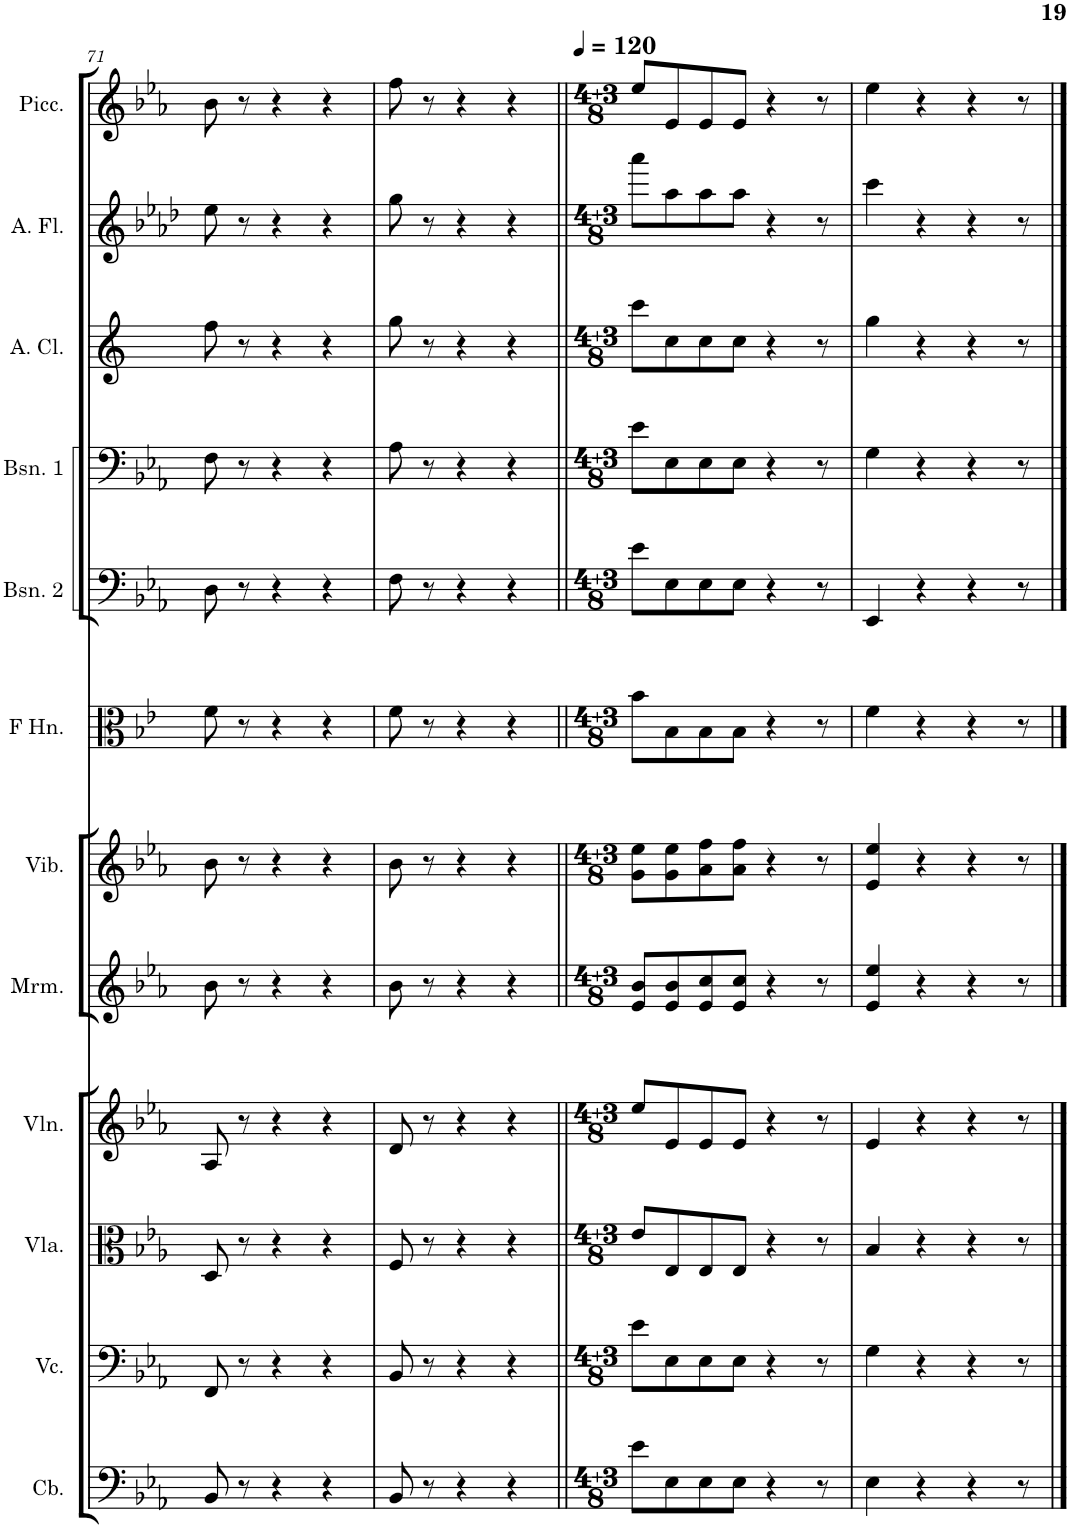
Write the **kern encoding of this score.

**kern	**kern	**kern	**kern	**kern	**kern	**kern	**kern	**kern	**kern	**kern	**kern
*part12	*part11	*part10	*part9	*part8	*part7	*part6	*part5	*part4	*part3	*part2	*part1
*staff12	*staff11	*staff10	*staff9	*staff8	*staff7	*staff6	*staff5	*staff4	*staff3	*staff2	*staff1
*I"Contrabass	*I"Violoncello	*I"Viola	*I"Violin	*I"Marimba	*I"Vibraphone	*I"Horn in F	*I"Bassoon 2	*I"Bassoon 1	*I"Alto Clarinet	*I"Alto Flute	*I"Piccolo
*I'Cb.	*I'Vc.	*I'Vla.	*I'Vln.	*I'Mrm.	*I'Vib.	*	*I'Bsn. 2	*I'Bsn. 1	*I'A. Cl.	*I'A. Fl.	*I'Picc.
!!LO:PB:g=z
*clefF4	*clefF4	*clefC3	*clefG2	*clefG2	*clefG2	*clefC3	*clefF4	*clefF4	*clefG2	*clefG2	*clefG2
*Trd7c12	*	*	*	*	*	*Trd4c7	*	*	*Trd5c9	*Trd3c5	*Trd-7c-12
*k[b-e-a-]	*k[b-e-a-]	*k[b-e-a-]	*k[b-e-a-]	*k[b-e-a-]	*k[b-e-a-]	*k[b-e-]	*k[b-e-a-]	*k[b-e-a-]	*k[]	*k[b-e-a-d-]	*k[b-e-a-]
*M3/4	*M3/4	*M3/4	*M3/4	*M3/4	*M3/4	*M3/4	*M3/4	*M3/4	*M3/4	*M3/4	*M3/4
=71	=71	=71	=71	=71	=71	=71	=71	=71	=71	=71	=71
8BB-/	8FF/	8D/	8A-/	8b-\	8b-\	8f\	8D\	8F\	8ff\	8ee-\	8b-\
8r	8r	8r	8r	8r	8r	8r	8r	8r	8r	8r	8r
4r	4r	4r	4r	4r	4r	4r	4r	4r	4r	4r	4r
4r	4r	4r	4r	4r	4r	4r	4r	4r	4r	4r	4r
=72	=72	=72	=72	=72	=72	=72	=72	=72	=72	=72	=72
8BB-/	8BB-/	8F/	8d/	8b-\	8b-\	8f\	8F\	8A-\	8gg\	8gg\	8ff\
8r	8r	8r	8r	8r	8r	8r	8r	8r	8r	8r	8r
4r	4r	4r	4r	4r	4r	4r	4r	4r	4r	4r	4r
4r	4r	4r	4r	4r	4r	4r	4r	4r	4r	4r	4r
=73||	=73||	=73||	=73||	=73||	=73||	=73||	=73||	=73||	=73||	=73||	=73||
*M4/8+3/8	*M4/8+3/8	*M4/8+3/8	*M4/8+3/8	*M4/8+3/8	*M4/8+3/8	*M4/8+3/8	*M4/8+3/8	*M4/8+3/8	*M4/8+3/8	*M4/8+3/8	*M4/8+3/8
*	*	*	*	*	*	*	*	*	*	*	*MM120
8e-\L	8e-\L	8e-/L	8ee-/L	8e-/ 8b-/L	8g\ 8ee-\L	8b-\L	8e-\L	8e-\L	8ccc\L	8aaa-\L	8ee-/L
8E-\	8E-\	8E-/	8e-/	8e-/ 8b-/	8g\ 8ee-\	8B-\	8E-\	8E-\	8cc\	8aa-\	8e-/
8E-\	8E-\	8E-/	8e-/	8e-/ 8cc/	8a-\ 8ff\	8B-\	8E-\	8E-\	8cc\	8aa-\	8e-/
8E-\J	8E-\J	8E-/J	8e-/J	8e-/ 8cc/J	8a-\ 8ff\J	8B-\J	8E-\J	8E-\J	8cc\J	8aa-\J	8e-/J
4r	4r	4r	4r	4r	4r	4r	4r	4r	4r	4r	4r
8r	8r	8r	8r	8r	8r	8r	8r	8r	8r	8r	8r
=74	=74	=74	=74	=74	=74	=74	=74	=74	=74	=74	=74
4E-\	4G\	4B-/	4e-/	4e-/ 4ee-/	4e-/ 4ee-/	4f\	4EE-/	4G\	4gg\	4ccc\	4ee-\
4r	4r	4r	4r	4r	4r	4r	4r	4r	4r	4r	4r
4r	4r	4r	4r	4r	4r	4r	4r	4r	4r	4r	4r
8r	8r	8r	8r	8r	8r	8r	8r	8r	8r	8r	8r
==	==	==	==	==	==	==	==	==	==	==	==
*-	*-	*-	*-	*-	*-	*-	*-	*-	*-	*-	*-
